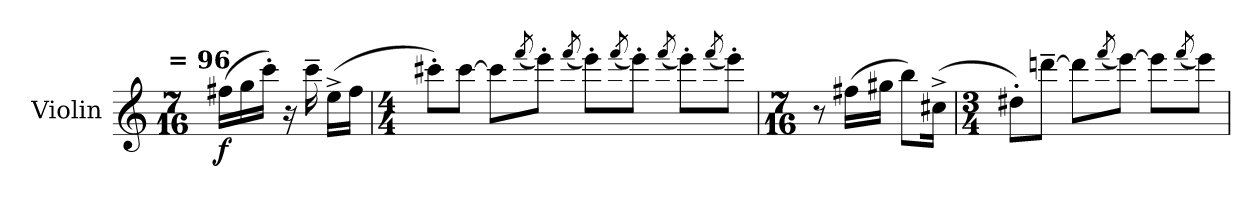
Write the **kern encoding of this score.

**kern	**dynam
*part1	*part1
*staff1	*staff1
*I"Violin	*
*I'Vln.	*
*clefG2	*
*k[]	*
!!LO:TX:omd:t= = 96
*M7/16	*
*MM96	*
=1	=1
!	!LO:DY:b
(16ff#X\LL	f
16gg\	.
16ccc'\JJ)	.
16r	.
16ccc~\	.
(16ee^\LL	.
16ff#\JJ	.
=2	=2
*M4/4	*
8ccc#X'\L)	.
[8ccc#\J	.
8ccc#\L]	.
(>8qfff/	.
8eee'\J)	.
(>8qfff/	.
8eee'\L)	.
(>8qfff/	.
8eee'\J)	.
(>8qfff/	.
8eee'\L)	.
(>8qfff/	.
8eee'\J)	.
=3	=3
*M7/16	*
8r	.
(16ff#X\LL	.
16gg#X\JJ	.
8bb\L)	.
(16cc#X^\Jk	.
!!LO:LB:g=z
=4	=4
*M3/4	*
8dd#X'\L)	.
[8dddn~\J	.
8ddd\L]	.
(>8qfff/	.
[8eee\J)	.
8eee\L]	.
(>8qfff/	.
8eee\J)	.
=	=
*-	*-
